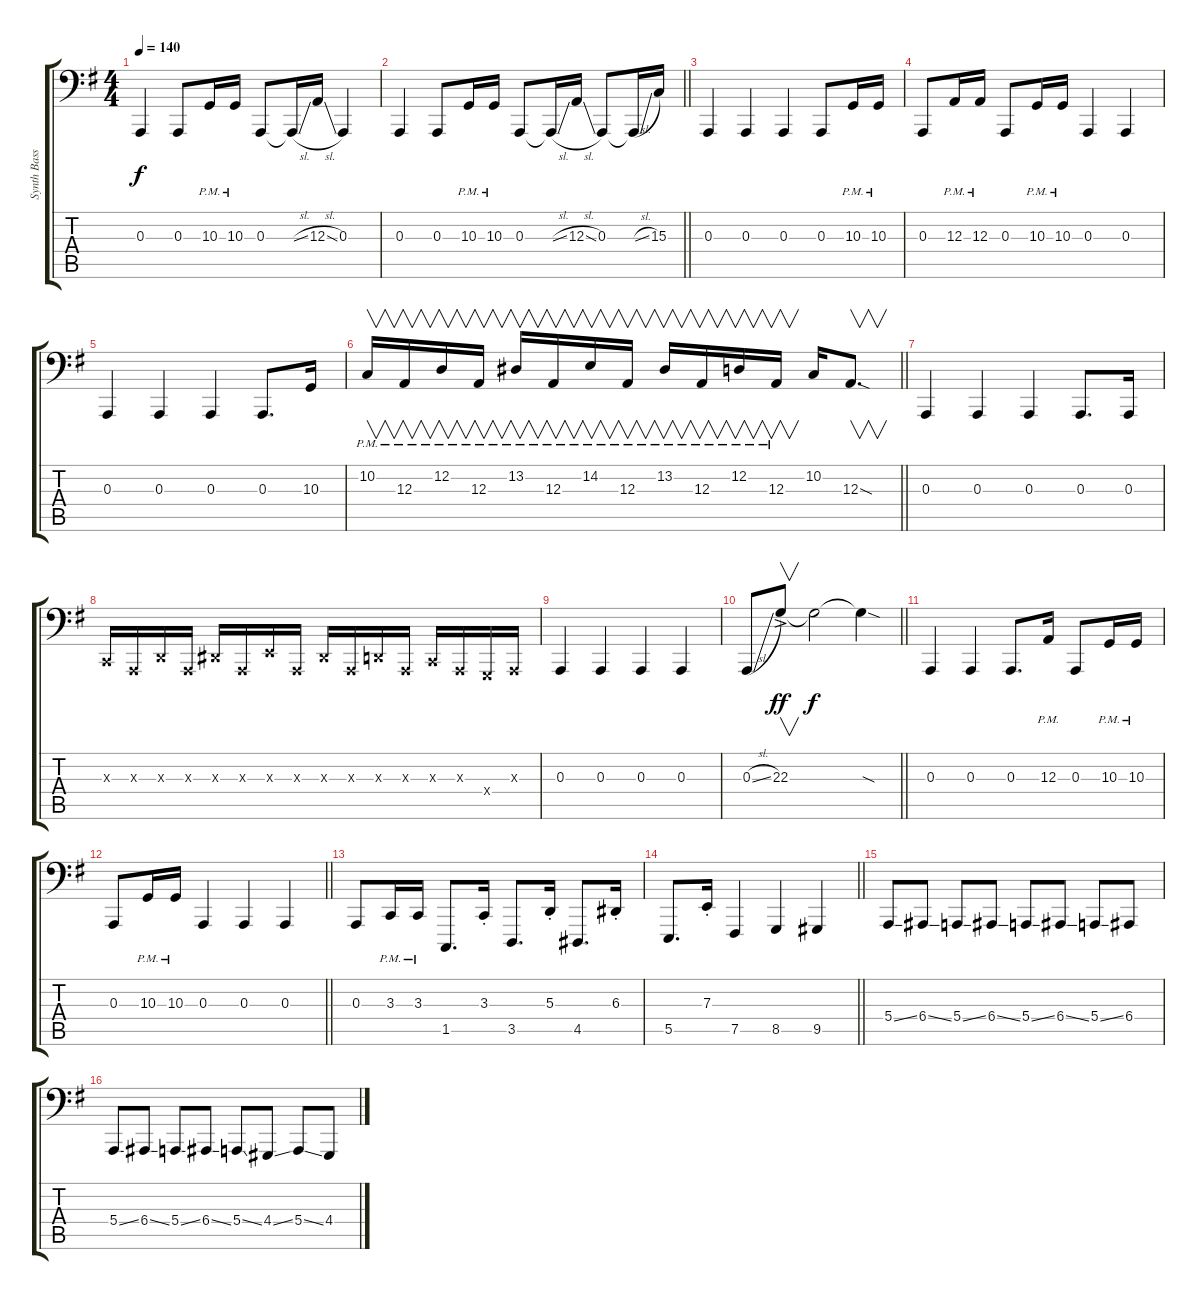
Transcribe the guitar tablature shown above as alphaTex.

\track ("Synth Bass" "Synth Bass") {instrument lead8bassandlead}
\staff {score tabs}
\tuning (G2 D2 A1 E1 B0 G0) {hide}
\ts (4 4)
\tempo 140
\clef f4
\ks g
0.3.4{dy f} 0.3.8 10.3{pm}.16 10.3{pm}.16 0.3.8 0.3{sl t}.16 12.3{sl}.16 0.3.4 |
\barLineRight lightlight
0.3.4 0.3.8 10.3{pm}.16 10.3{pm}.16 0.3.8 0.3{sl t}.16 12.3{sl}.16 0.3.8 0.3{sl t}.16 15.3.16 |
0.3.4 0.3.4 0.3.4 0.3.8 10.3{pm}.16 10.3{pm}.16 |
0.3.8 12.3{pm}.16 12.3{pm}.16 0.3.8 10.3{pm}.16 10.3{pm}.16 0.3.4 0.3.4 |
0.3.4 0.3.4 0.3.4 0.3.8{d} 10.3.16 |
\barLineRight lightlight
10.2{pm}.16{v} 12.3{pm}.16{v} 12.2{pm}.16{v} 12.3{pm}.16{v} 13.2{pm}.16{v} 12.3{pm}.16{v} 14.2{pm}.16{v} 12.3{pm}.16{v} 13.2{pm}.16{v} 12.3{pm}.16{v} 12.2{pm}.16{v} 12.3{pm}.16{v} 10.2.16 12.3{sod}.8{v d} |
0.3.4 0.3.4 0.3.4 0.3.8{d} 0.3.16 |
3.3{x}.16 0.3{x}.16 5.3{x}.16 0.3{x}.16 6.3{x}.16 0.3{x}.16 7.3{x}.16 0.3{x}.16 6.3{x}.16 0.3{x}.16 5.3{x}.16 0.3{x}.16 3.3{x}.16 0.3{x}.16 3.4{x}.16 0.3{x}.16 |
0.3.4 0.3.4 0.3.4 0.3.4 |
\barLineRight lightlight
0.3{sl}.8 22.3{ac}.8{v dy ff} 22.3{t}.2{dy f} 22.3{sod t}.4 |
0.3.4 0.3.4 0.3.8{d} 12.3{pm}.16 0.3.8 10.3{pm}.16 10.3{pm}.16 |
\barLineRight lightlight
0.3.8 10.3{pm}.16 10.3{pm}.16 0.3.4 0.3.4 0.3.4 |
0.3.8 3.3{pm}.16 3.3{pm}.16 1.5.8{d} 3.3{st}.16 3.5.8{d} 5.3{st}.16 4.5.8{d} 6.3{st}.16 |
\barLineRight lightlight
5.5.8{d} 7.3{st}.16 7.5.4 8.5.4 9.5.4 |
5.4{ss}.8 6.4{ss}.8 5.4{ss}.8 6.4{ss}.8 5.4{ss}.8 6.4{ss}.8 5.4{ss}.8 6.4.8 |
5.4{ss}.8 6.4{ss}.8 5.4{ss}.8 6.4{ss}.8 5.4{ss}.8 4.4{ss}.8 5.4{ss}.8 4.4{ss}.8
